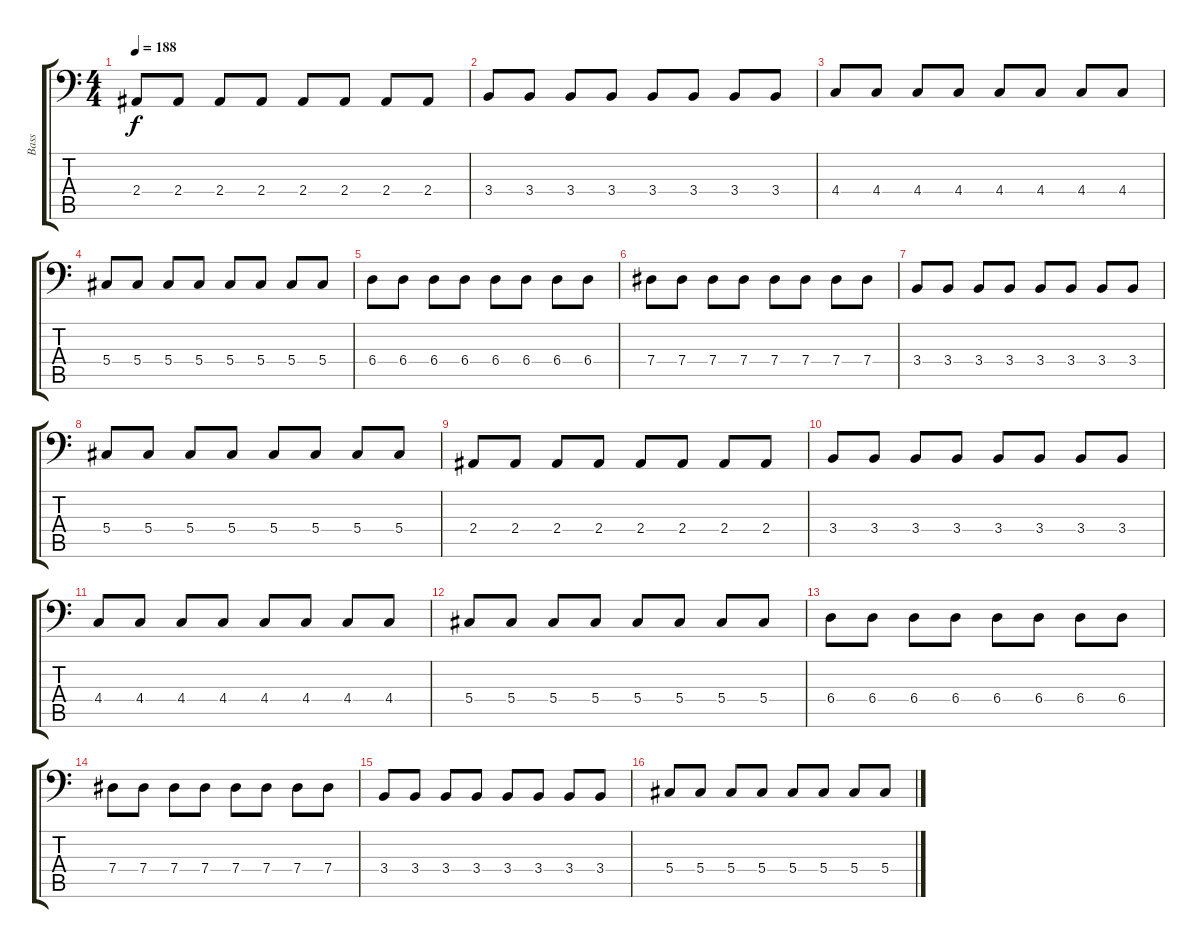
\track ("Bass" "Bass") {instrument slapbass2}
\staff {score tabs}
\tuning (B2 Gb2 Db2 Ab1 Eb1 Bb0) {hide}
\ts (4 4)
\tempo 188
\clef f4
\ks c
2.4.8{dy f} 2.4.8 2.4.8 2.4.8 2.4.8 2.4.8 2.4.8 2.4.8 |
3.4.8 3.4.8 3.4.8 3.4.8 3.4.8 3.4.8 3.4.8 3.4.8 |
4.4.8 4.4.8 4.4.8 4.4.8 4.4.8 4.4.8 4.4.8 4.4.8 |
5.4.8 5.4.8 5.4.8 5.4.8 5.4.8 5.4.8 5.4.8 5.4.8 |
6.4.8 6.4.8 6.4.8 6.4.8 6.4.8 6.4.8 6.4.8 6.4.8 |
7.4.8 7.4.8 7.4.8 7.4.8 7.4.8 7.4.8 7.4.8 7.4.8 |
3.4.8 3.4.8 3.4.8 3.4.8 3.4.8 3.4.8 3.4.8 3.4.8 |
5.4.8 5.4.8 5.4.8 5.4.8 5.4.8 5.4.8 5.4.8 5.4.8 |
2.4.8 2.4.8 2.4.8 2.4.8 2.4.8 2.4.8 2.4.8 2.4.8 |
3.4.8 3.4.8 3.4.8 3.4.8 3.4.8 3.4.8 3.4.8 3.4.8 |
4.4.8 4.4.8 4.4.8 4.4.8 4.4.8 4.4.8 4.4.8 4.4.8 |
5.4.8 5.4.8 5.4.8 5.4.8 5.4.8 5.4.8 5.4.8 5.4.8 |
6.4.8 6.4.8 6.4.8 6.4.8 6.4.8 6.4.8 6.4.8 6.4.8 |
7.4.8 7.4.8 7.4.8 7.4.8 7.4.8 7.4.8 7.4.8 7.4.8 |
3.4.8 3.4.8 3.4.8 3.4.8 3.4.8 3.4.8 3.4.8 3.4.8 |
5.4.8 5.4.8 5.4.8 5.4.8 5.4.8 5.4.8 5.4.8 5.4.8
